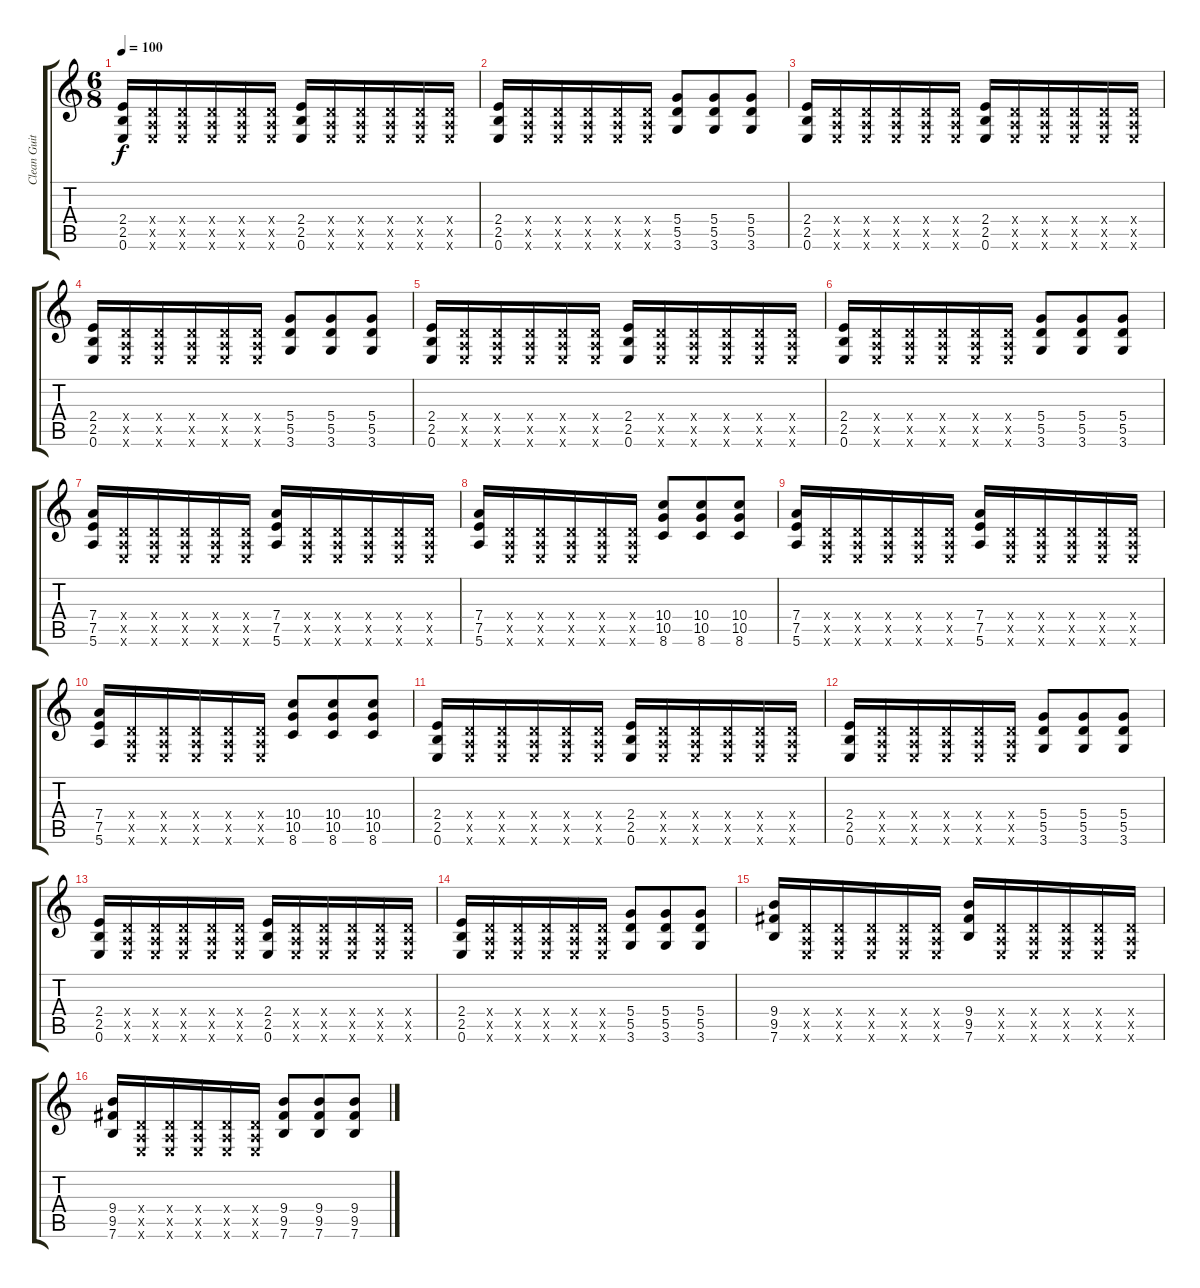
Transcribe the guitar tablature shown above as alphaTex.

\track ("Clean Guit" "Clean Guit") {instrument electricguitarclean}
\staff {score tabs}
\tuning (E4 B3 G3 D3 A2 E2) {hide}
\ts (6 8)
\tempo 100
\clef g2
\ks c
(2.4 2.5 0.6).16{dy f} (0.4{x} 0.5{x} 0.6{x}).16 (0.4{x} 0.5{x} 0.6{x}).16 (0.4{x} 0.5{x} 0.6{x}).16 (0.4{x} 0.5{x} 0.6{x}).16 (0.4{x} 0.5{x} 0.6{x}).16 (2.4 2.5 0.6).16 (0.4{x} 0.5{x} 0.6{x}).16 (0.4{x} 0.5{x} 0.6{x}).16 (0.4{x} 0.5{x} 0.6{x}).16 (0.4{x} 0.5{x} 0.6{x}).16 (0.4{x} 0.5{x} 0.6{x}).16 |
(2.4 2.5 0.6).16 (0.4{x} 0.5{x} 0.6{x}).16 (0.4{x} 0.5{x} 0.6{x}).16 (0.4{x} 0.5{x} 0.6{x}).16 (0.4{x} 0.5{x} 0.6{x}).16 (0.4{x} 0.5{x} 0.6{x}).16 (5.4 5.5 3.6).8 (5.4 5.5 3.6).8 (5.4 5.5 3.6).8 |
(2.4 2.5 0.6).16 (0.4{x} 0.5{x} 0.6{x}).16 (0.4{x} 0.5{x} 0.6{x}).16 (0.4{x} 0.5{x} 0.6{x}).16 (0.4{x} 0.5{x} 0.6{x}).16 (0.4{x} 0.5{x} 0.6{x}).16 (2.4 2.5 0.6).16 (0.4{x} 0.5{x} 0.6{x}).16 (0.4{x} 0.5{x} 0.6{x}).16 (0.4{x} 0.5{x} 0.6{x}).16 (0.4{x} 0.5{x} 0.6{x}).16 (0.4{x} 0.5{x} 0.6{x}).16 |
(2.4 2.5 0.6).16 (0.4{x} 0.5{x} 0.6{x}).16 (0.4{x} 0.5{x} 0.6{x}).16 (0.4{x} 0.5{x} 0.6{x}).16 (0.4{x} 0.5{x} 0.6{x}).16 (0.4{x} 0.5{x} 0.6{x}).16 (5.4 5.5 3.6).8 (5.4 5.5 3.6).8 (5.4 5.5 3.6).8 |
(2.4 2.5 0.6).16 (0.4{x} 0.5{x} 0.6{x}).16 (0.4{x} 0.5{x} 0.6{x}).16 (0.4{x} 0.5{x} 0.6{x}).16 (0.4{x} 0.5{x} 0.6{x}).16 (0.4{x} 0.5{x} 0.6{x}).16 (2.4 2.5 0.6).16 (0.4{x} 0.5{x} 0.6{x}).16 (0.4{x} 0.5{x} 0.6{x}).16 (0.4{x} 0.5{x} 0.6{x}).16 (0.4{x} 0.5{x} 0.6{x}).16 (0.4{x} 0.5{x} 0.6{x}).16 |
(2.4 2.5 0.6).16 (0.4{x} 0.5{x} 0.6{x}).16 (0.4{x} 0.5{x} 0.6{x}).16 (0.4{x} 0.5{x} 0.6{x}).16 (0.4{x} 0.5{x} 0.6{x}).16 (0.4{x} 0.5{x} 0.6{x}).16 (5.4 5.5 3.6).8 (5.4 5.5 3.6).8 (5.4 5.5 3.6).8 |
(7.4 7.5 5.6).16 (0.4{x} 0.5{x} 0.6{x}).16 (0.4{x} 0.5{x} 0.6{x}).16 (0.4{x} 0.5{x} 0.6{x}).16 (0.4{x} 0.5{x} 0.6{x}).16 (0.4{x} 0.5{x} 0.6{x}).16 (7.4 7.5 5.6).16 (0.4{x} 0.5{x} 0.6{x}).16 (0.4{x} 0.5{x} 0.6{x}).16 (0.4{x} 0.5{x} 0.6{x}).16 (0.4{x} 0.5{x} 0.6{x}).16 (0.4{x} 0.5{x} 0.6{x}).16 |
(7.4 7.5 5.6).16 (0.4{x} 0.5{x} 0.6{x}).16 (0.4{x} 0.5{x} 0.6{x}).16 (0.4{x} 0.5{x} 0.6{x}).16 (0.4{x} 0.5{x} 0.6{x}).16 (0.4{x} 0.5{x} 0.6{x}).16 (10.4 10.5 8.6).8 (10.4 10.5 8.6).8 (10.4 10.5 8.6).8 |
(7.4 7.5 5.6).16 (0.4{x} 0.5{x} 0.6{x}).16 (0.4{x} 0.5{x} 0.6{x}).16 (0.4{x} 0.5{x} 0.6{x}).16 (0.4{x} 0.5{x} 0.6{x}).16 (0.4{x} 0.5{x} 0.6{x}).16 (7.4 7.5 5.6).16 (0.4{x} 0.5{x} 0.6{x}).16 (0.4{x} 0.5{x} 0.6{x}).16 (0.4{x} 0.5{x} 0.6{x}).16 (0.4{x} 0.5{x} 0.6{x}).16 (0.4{x} 0.5{x} 0.6{x}).16 |
(7.4 7.5 5.6).16 (0.4{x} 0.5{x} 0.6{x}).16 (0.4{x} 0.5{x} 0.6{x}).16 (0.4{x} 0.5{x} 0.6{x}).16 (0.4{x} 0.5{x} 0.6{x}).16 (0.4{x} 0.5{x} 0.6{x}).16 (10.4 10.5 8.6).8 (10.4 10.5 8.6).8 (10.4 10.5 8.6).8 |
(2.4 2.5 0.6).16 (0.4{x} 0.5{x} 0.6{x}).16 (0.4{x} 0.5{x} 0.6{x}).16 (0.4{x} 0.5{x} 0.6{x}).16 (0.4{x} 0.5{x} 0.6{x}).16 (0.4{x} 0.5{x} 0.6{x}).16 (2.4 2.5 0.6).16 (0.4{x} 0.5{x} 0.6{x}).16 (0.4{x} 0.5{x} 0.6{x}).16 (0.4{x} 0.5{x} 0.6{x}).16 (0.4{x} 0.5{x} 0.6{x}).16 (0.4{x} 0.5{x} 0.6{x}).16 |
(2.4 2.5 0.6).16 (0.4{x} 0.5{x} 0.6{x}).16 (0.4{x} 0.5{x} 0.6{x}).16 (0.4{x} 0.5{x} 0.6{x}).16 (0.4{x} 0.5{x} 0.6{x}).16 (0.4{x} 0.5{x} 0.6{x}).16 (5.4 5.5 3.6).8 (5.4 5.5 3.6).8 (5.4 5.5 3.6).8 |
(2.4 2.5 0.6).16 (0.4{x} 0.5{x} 0.6{x}).16 (0.4{x} 0.5{x} 0.6{x}).16 (0.4{x} 0.5{x} 0.6{x}).16 (0.4{x} 0.5{x} 0.6{x}).16 (0.4{x} 0.5{x} 0.6{x}).16 (2.4 2.5 0.6).16 (0.4{x} 0.5{x} 0.6{x}).16 (0.4{x} 0.5{x} 0.6{x}).16 (0.4{x} 0.5{x} 0.6{x}).16 (0.4{x} 0.5{x} 0.6{x}).16 (0.4{x} 0.5{x} 0.6{x}).16 |
(2.4 2.5 0.6).16 (0.4{x} 0.5{x} 0.6{x}).16 (0.4{x} 0.5{x} 0.6{x}).16 (0.4{x} 0.5{x} 0.6{x}).16 (0.4{x} 0.5{x} 0.6{x}).16 (0.4{x} 0.5{x} 0.6{x}).16 (5.4 5.5 3.6).8 (5.4 5.5 3.6).8 (5.4 5.5 3.6).8 |
(9.4 9.5 7.6).16 (0.4{x} 0.5{x} 0.6{x}).16 (0.4{x} 0.5{x} 0.6{x}).16 (0.4{x} 0.5{x} 0.6{x}).16 (0.4{x} 0.5{x} 0.6{x}).16 (0.4{x} 0.5{x} 0.6{x}).16 (9.4 9.5 7.6).16 (0.4{x} 0.5{x} 0.6{x}).16 (0.4{x} 0.5{x} 0.6{x}).16 (0.4{x} 0.5{x} 0.6{x}).16 (0.4{x} 0.5{x} 0.6{x}).16 (0.4{x} 0.5{x} 0.6{x}).16 |
(9.4 9.5 7.6).16 (0.4{x} 0.5{x} 0.6{x}).16 (0.4{x} 0.5{x} 0.6{x}).16 (0.4{x} 0.5{x} 0.6{x}).16 (0.4{x} 0.5{x} 0.6{x}).16 (0.4{x} 0.5{x} 0.6{x}).16 (9.4 9.5 7.6).8 (9.4 9.5 7.6).8 (9.4 9.5 7.6).8
